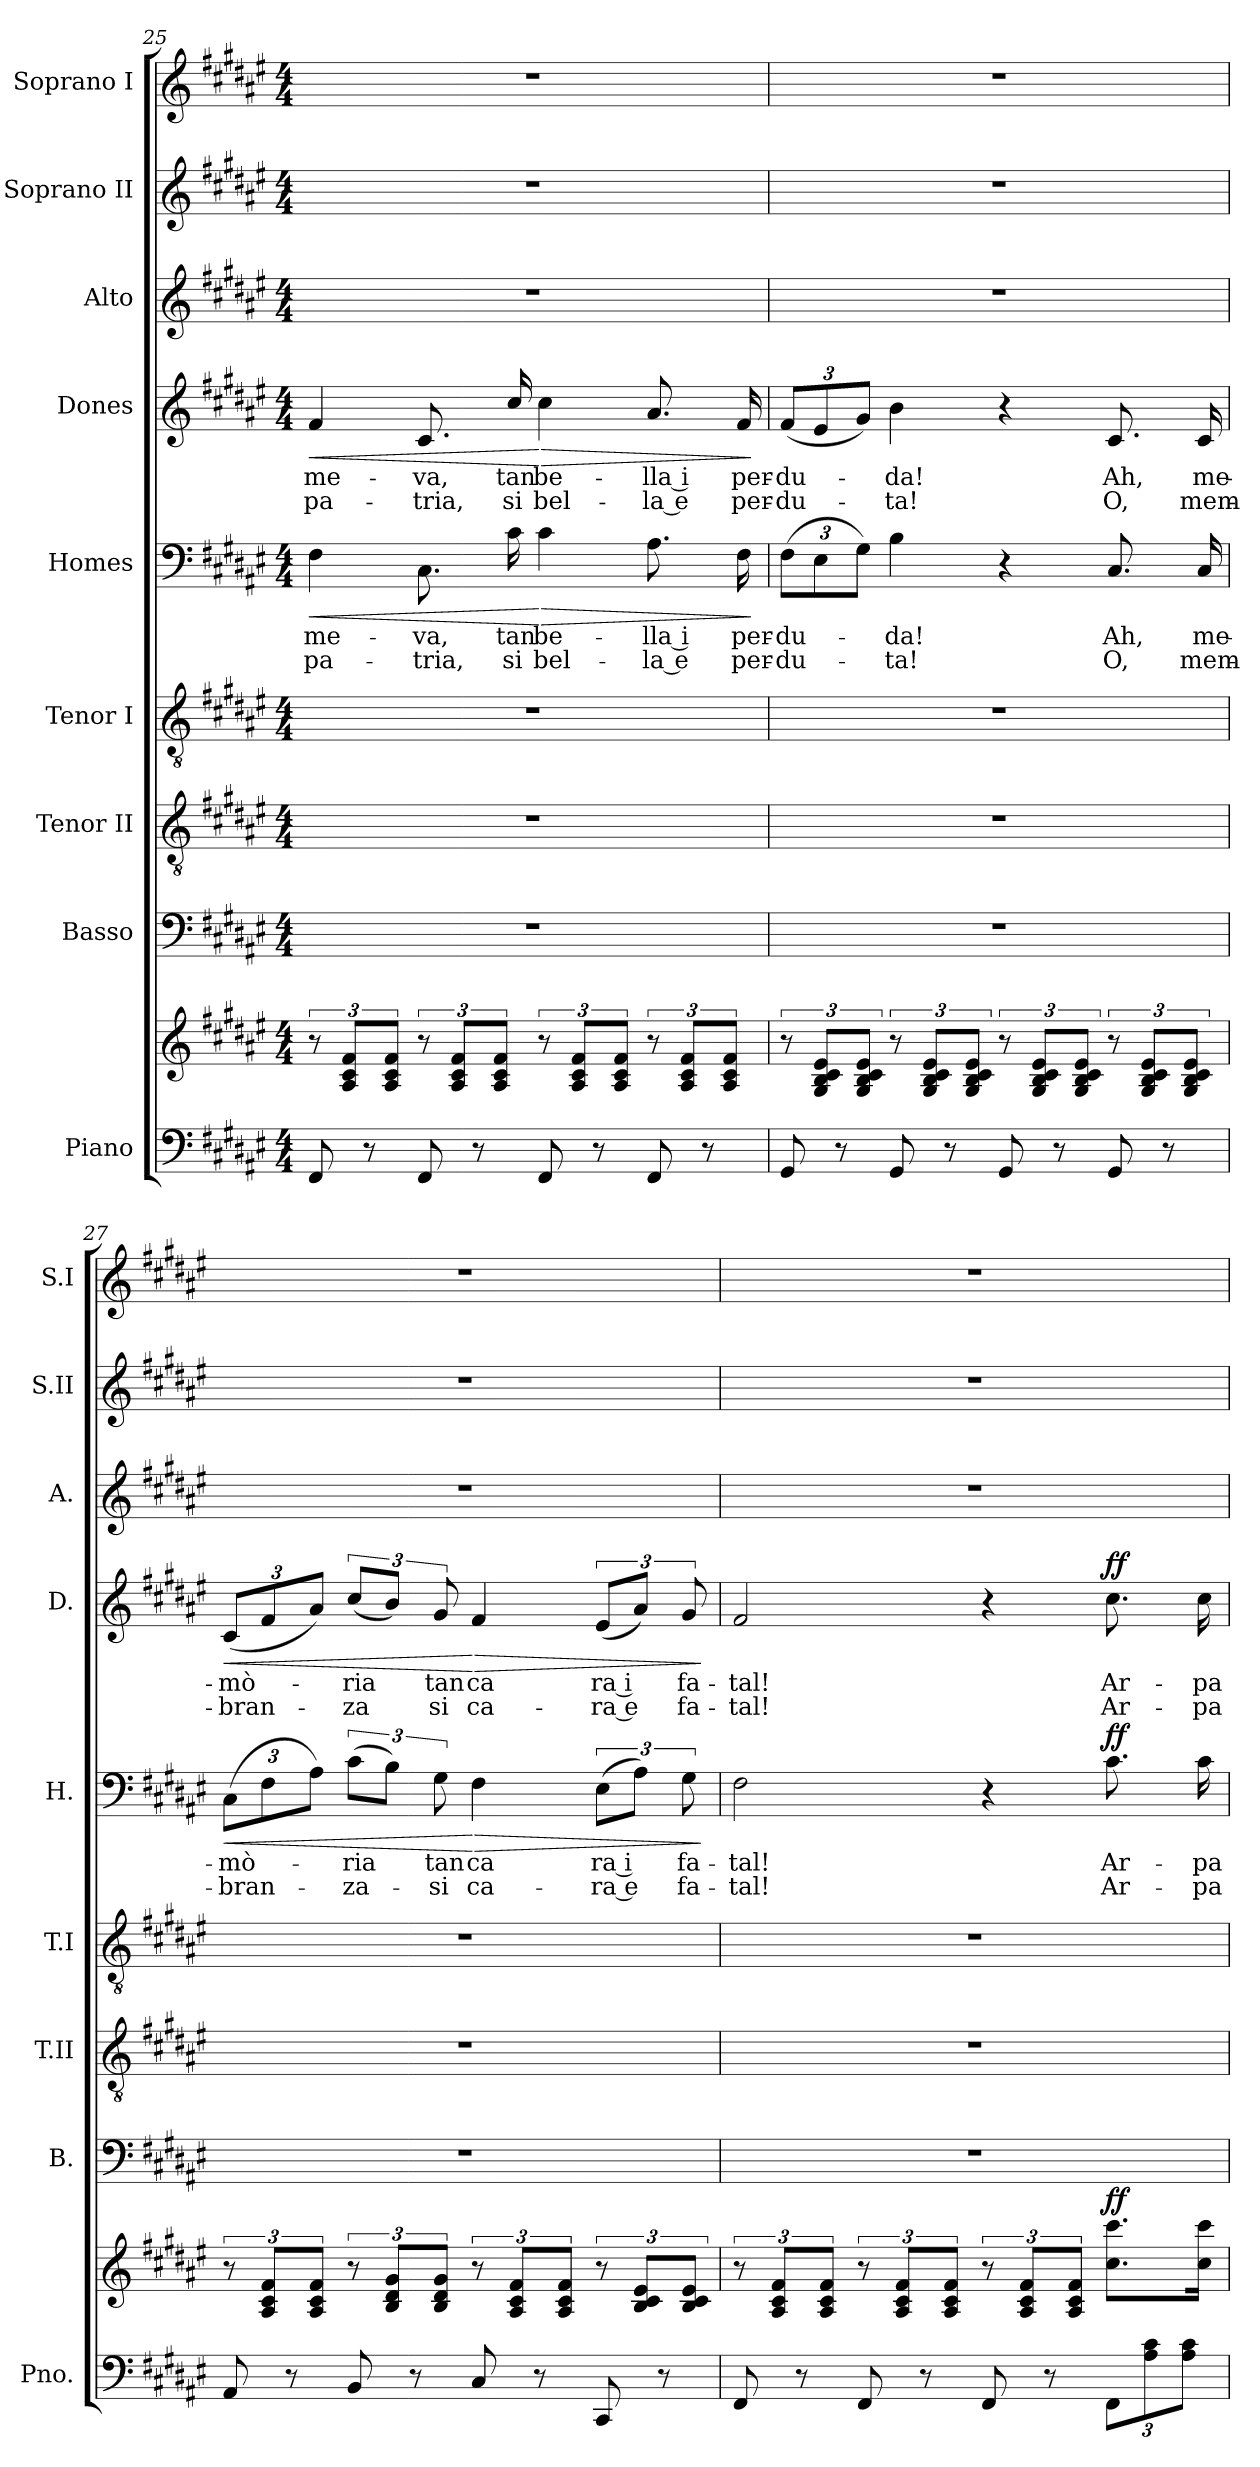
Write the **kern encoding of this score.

**kern	**kern	**dynam	**kern	**kern	**kern	**kern	**text	**text	**dynam	**kern	**text	**text	**dynam	**kern	**kern	**kern
*part9	*part9	*part9	*part8	*part7	*part6	*part5	*part5	*part5	*part5	*part4	*part4	*part4	*part4	*part3	*part2	*part1
*staff10	*staff9	*staff9/10	*staff8	*staff7	*staff6	*staff5	*staff5	*staff5	*staff5	*staff4	*staff4	*staff4	*staff4	*staff3	*staff2	*staff1
*I"Piano	*	*	*I"Basso	*I"Tenor II	*I"Tenor I	*I"Homes	*	*	*	*I"Dones	*	*	*	*I"Alto	*I"Soprano II	*I"Soprano I
*I'Pno.	*	*	*I'B.	*I'T.II	*I'T.I	*I'H.	*	*	*	*I'D.	*	*	*	*I'A.	*I'S.II	*I'S.I
*clefF4	*clefG2	*	*clefF4	*clefGv2	*clefGv2	*clefF4	*	*	*	*clefG2	*	*	*	*clefG2	*clefG2	*clefG2
*k[f#c#g#d#a#e#]	*k[f#c#g#d#a#e#]	*	*k[f#c#g#d#a#e#]	*k[f#c#g#d#a#e#]	*k[f#c#g#d#a#e#]	*k[f#c#g#d#a#e#]	*	*	*	*k[f#c#g#d#a#e#]	*	*	*	*k[f#c#g#d#a#e#]	*k[f#c#g#d#a#e#]	*k[f#c#g#d#a#e#]
*M4/4	*M4/4	*	*M4/4	*M4/4	*M4/4	*M4/4	*	*	*	*M4/4	*	*	*	*M4/4	*M4/4	*M4/4
=25	=25	=25	=25	=25	=25	=25	=25	=25	=25	=25	=25	=25	=25	=25	=25	=25
!	!	!	!	!	!	!	!	!	!LO:HP:b	!	!	!	!LO:HP:b	!	!	!
8FF#/	12r	.	1r	1r	1r	4F#\	me-	pa-	<	4f#/	me-	pa-	<	1r	1r	1r
.	12A#/ 12c#/ 12f#/L	.	.	.	.	.	.	.	.	.	.	.	.	.	.	.
8r	.	.	.	.	.	.	.	.	.	.	.	.	.	.	.	.
.	12A#/ 12c#/ 12f#/J	.	.	.	.	.	.	.	.	.	.	.	.	.	.	.
8FF#/	12r	.	.	.	.	8.C#\	-va,	-tria,	.	8.c#/	-va,	-tria,	.	.	.	.
.	12A#/ 12c#/ 12f#/L	.	.	.	.	.	.	.	.	.	.	.	.	.	.	.
8r	.	.	.	.	.	.	.	.	.	.	.	.	.	.	.	.
.	12A#/ 12c#/ 12f#/J	.	.	.	.	.	.	.	.	.	.	.	.	.	.	.
.	.	.	.	.	.	16c#\	tan	si	.	16cc#/	tan	si	.	.	.	.
!	!	!	!	!	!	!	!	!	!LO:HP:n=1:b	!	!	!	!LO:HP:n=1:b	!	!	!
8FF#/	12r	.	.	.	.	4c#\	be-	bel-	[ >	4cc#\	be-	bel-	[ >	.	.	.
.	12A#/ 12c#/ 12f#/L	.	.	.	.	.	.	.	.	.	.	.	.	.	.	.
8r	.	.	.	.	.	.	.	.	.	.	.	.	.	.	.	.
.	12A#/ 12c#/ 12f#/J	.	.	.	.	.	.	.	.	.	.	.	.	.	.	.
8FF#/	12r	.	.	.	.	8.A#\	-lla i	-la e	.	8.a#/	-lla i	-la e	.	.	.	.
.	12A#/ 12c#/ 12f#/L	.	.	.	.	.	.	.	.	.	.	.	.	.	.	.
8r	.	.	.	.	.	.	.	.	.	.	.	.	.	.	.	.
.	12A#/ 12c#/ 12f#/J	.	.	.	.	.	.	.	.	.	.	.	.	.	.	.
.	.	.	.	.	.	16F#\	per-	per-	.	16f#/	per-	per-	.	.	.	.
.	.	.	.	.	.	.	.	.	]	.	.	.	]	.	.	.
!!LO:PB:g=z
=26	=26	=26	=26	=26	=26	=26	=26	=26	=26	=26	=26	=26	=26	=26	=26	=26
*	*	*	*	*	*	*Xbrackettup	*	*	*	*Xbrackettup	*	*	*	*	*	*
8GG#/	12r	.	1r	1r	1r	(12F#\L	-du-	-du-	.	(12f#/L	-du-	-du-	.	1r	1r	1r
.	12G#/ 12B/ 12c#/ 12e#/L	.	.	.	.	12E#\	.	.	.	12e#/	.	.	.	.	.	.
8r	.	.	.	.	.	.	.	.	.	.	.	.	.	.	.	.
.	12G#/ 12B/ 12c#/ 12e#/J	.	.	.	.	12G#\J)	.	.	.	12g#/J)	.	.	.	.	.	.
8GG#/	12r	.	.	.	.	4B\	-da!	-ta!	.	4b\	-da!	-ta!	.	.	.	.
.	12G#/ 12B/ 12c#/ 12e#/L	.	.	.	.	.	.	.	.	.	.	.	.	.	.	.
8r	.	.	.	.	.	.	.	.	.	.	.	.	.	.	.	.
.	12G#/ 12B/ 12c#/ 12e#/J	.	.	.	.	.	.	.	.	.	.	.	.	.	.	.
8GG#/	12r	.	.	.	.	4r	.	.	.	4r	.	.	.	.	.	.
.	12G#/ 12B/ 12c#/ 12e#/L	.	.	.	.	.	.	.	.	.	.	.	.	.	.	.
8r	.	.	.	.	.	.	.	.	.	.	.	.	.	.	.	.
.	12G#/ 12B/ 12c#/ 12e#/J	.	.	.	.	.	.	.	.	.	.	.	.	.	.	.
8GG#/	12r	.	.	.	.	8.C#/	Ah,	O,	.	8.c#/	Ah,	O,	.	.	.	.
.	12G#/ 12B/ 12c#/ 12e#/L	.	.	.	.	.	.	.	.	.	.	.	.	.	.	.
8r	.	.	.	.	.	.	.	.	.	.	.	.	.	.	.	.
.	12G#/ 12B/ 12c#/ 12e#/J	.	.	.	.	.	.	.	.	.	.	.	.	.	.	.
.	.	.	.	.	.	16C#/	me-	mem-	.	16c#/	me-	mem-	.	.	.	.
=27	=27	=27	=27	=27	=27	=27	=27	=27	=27	=27	=27	=27	=27	=27	=27	=27
!	!	!	!	!	!	!	!	!	!LO:HP:b	!	!	!	!LO:HP:b	!	!	!
8AA#/	12r	.	1r	1r	1r	(12C#\L	-mò-	-bran-	<	(12c#/L	-mò-	-bran-	<	1r	1r	1r
.	12A#/ 12c#/ 12f#/L	.	.	.	.	12F#\	.	.	.	12f#/	.	.	.	.	.	.
8r	.	.	.	.	.	.	.	.	.	.	.	.	.	.	.	.
.	12A#/ 12c#/ 12f#/J	.	.	.	.	12A#\J)	.	.	.	12a#/J)	.	.	.	.	.	.
*	*	*	*	*	*	*brackettup	*	*	*	*brackettup	*	*	*	*	*	*
8BB/	12r	.	.	.	.	(12c#\L	-ria	-za-	.	(12cc#/L	-ria	-za	.	.	.	.
.	12B/ 12d#/ 12g#/L	.	.	.	.	12B\J)	.	.	.	12b/J)	.	.	.	.	.	.
8r	.	.	.	.	.	.	.	.	.	.	.	.	.	.	.	.
.	12B/ 12d#/ 12g#/J	.	.	.	.	12G#\	tan	-si	.	12g#/	tan	si	.	.	.	.
!	!	!	!	!	!	!	!	!	!LO:HP:n=1:b	!	!	!	!LO:HP:n=1:b	!	!	!
8C#/	12r	.	.	.	.	4F#\	ca	ca-	[ >	4f#/	ca	ca-	[ >	.	.	.
.	12A#/ 12c#/ 12f#/L	.	.	.	.	.	.	.	.	.	.	.	.	.	.	.
8r	.	.	.	.	.	.	.	.	.	.	.	.	.	.	.	.
.	12A#/ 12c#/ 12f#/J	.	.	.	.	.	.	.	.	.	.	.	.	.	.	.
8CC#/	12r	.	.	.	.	(12E#\L	ra i	-ra e	.	(12e#/L	ra i	-ra e	.	.	.	.
.	12B/ 12c#/ 12e#/L	.	.	.	.	12A#\J)	.	.	.	12a#/J)	.	.	.	.	.	.
8r	.	.	.	.	.	.	.	.	.	.	.	.	.	.	.	.
.	12B/ 12c#/ 12e#/J	.	.	.	.	12G#\	fa-	fa-	.	12g#/	fa-	fa-	.	.	.	.
.	.	.	.	.	.	.	.	.	]	.	.	.	]	.	.	.
=28	=28	=28	=28	=28	=28	=28	=28	=28	=28	=28	=28	=28	=28	=28	=28	=28
8FF#/	12r	.	1r	1r	1r	2F#\	-tal!	-tal!	.	2f#/	-tal!	-tal!	.	1r	1r	1r
.	12A#/ 12c#/ 12f#/L	.	.	.	.	.	.	.	.	.	.	.	.	.	.	.
8r	.	.	.	.	.	.	.	.	.	.	.	.	.	.	.	.
.	12A#/ 12c#/ 12f#/J	.	.	.	.	.	.	.	.	.	.	.	.	.	.	.
8FF#/	12r	.	.	.	.	.	.	.	.	.	.	.	.	.	.	.
.	12A#/ 12c#/ 12f#/L	.	.	.	.	.	.	.	.	.	.	.	.	.	.	.
8r	.	.	.	.	.	.	.	.	.	.	.	.	.	.	.	.
.	12A#/ 12c#/ 12f#/J	.	.	.	.	.	.	.	.	.	.	.	.	.	.	.
8FF#/	12r	.	.	.	.	4r	.	.	.	4r	.	.	.	.	.	.
.	12A#/ 12c#/ 12f#/L	.	.	.	.	.	.	.	.	.	.	.	.	.	.	.
8r	.	.	.	.	.	.	.	.	.	.	.	.	.	.	.	.
.	12A#/ 12c#/ 12f#/J	.	.	.	.	.	.	.	.	.	.	.	.	.	.	.
*Xbrackettup	*	*	*	*	*	*	*	*	*	*	*	*	*	*	*	*
!	!	!LO:DY:a	!	!	!	!	!	!	!LO:DY:a	!	!	!	!LO:DY:a	!	!	!
12FF#\L	8.cc#\ 8.ccc#\L	ff	.	.	.	8.c#\	Ar-	Ar-	ff	8.cc#\	Ar-	Ar-	ff	.	.	.
12A#\ 12c#\	.	.	.	.	.	.	.	.	.	.	.	.	.	.	.	.
12A#\ 12c#\J	.	.	.	.	.	.	.	.	.	.	.	.	.	.	.	.
.	16cc#\ 16ccc#\Jk	.	.	.	.	16c#\	-pa	-pa	.	16cc#\	-pa	-pa	.	.	.	.
=	=	=	=	=	=	=	=	=	=	=	=	=	=	=	=	=
*-	*-	*-	*-	*-	*-	*-	*-	*-	*-	*-	*-	*-	*-	*-	*-	*-
